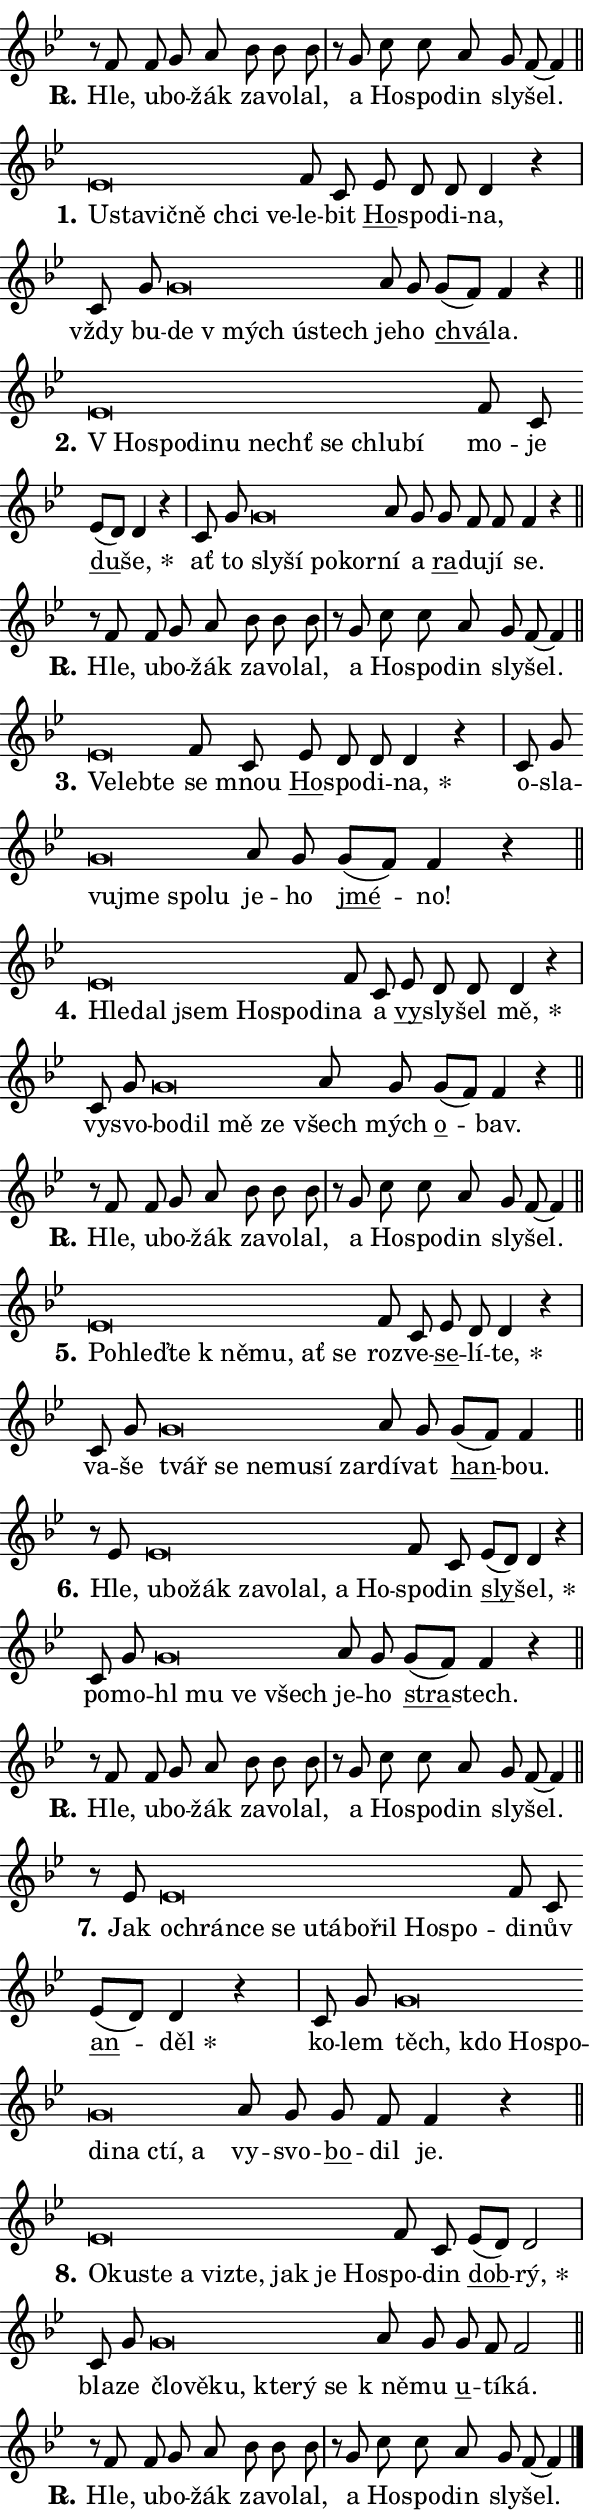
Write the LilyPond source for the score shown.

\version "2.24.0"
\header { tagline = "" }
\paper {
  indent = 0\cm
  top-margin = 0\cm
  right-margin = 0.13\cm % to fit lyric hyphens
  bottom-margin = 0\cm
  left-margin = 0\cm
  paper-width = 10\cm
  page-breaking = #ly:one-page-breaking
  system-system-spacing.basic-distance = #11
  score-system-spacing.basic-distance = #11
  ragged-last = ##f
}


%% Author: Thomas Morley
%% https://lists.gnu.org/archive/html/lilypond-user/2020-05/msg00002.html
#(define (line-position grob)
"Returns position of @var[grob} in current system:
   @code{'start}, if at first time-step
   @code{'end}, if at last time-step
   @code{'middle} otherwise
"
  (let* ((col (ly:item-get-column grob))
         (ln (ly:grob-object col 'left-neighbor))
         (rn (ly:grob-object col 'right-neighbor))
         (col-to-check-left (if (ly:grob? ln) ln col))
         (col-to-check-right (if (ly:grob? rn) rn col))
         (break-dir-left
           (and
             (ly:grob-property col-to-check-left 'non-musical #f)
             (ly:item-break-dir col-to-check-left)))
         (break-dir-right
           (and
             (ly:grob-property col-to-check-right 'non-musical #f)
             (ly:item-break-dir col-to-check-right))))
        (cond ((eqv? 1 break-dir-left) 'start)
              ((eqv? -1 break-dir-right) 'end)
              (else 'middle))))

#(define (tranparent-at-line-position vctor)
  (lambda (grob)
  "Relying on @code{line-position} select the relevant enry from @var{vctor}.
Used to determine transparency,"
    (case (line-position grob)
      ((end) (not (vector-ref vctor 0)))
      ((middle) (not (vector-ref vctor 1)))
      ((start) (not (vector-ref vctor 2))))))

noteHeadBreakVisibility =
#(define-music-function (break-visibility)(vector?)
"Makes @code{NoteHead}s transparent relying on @var{break-visibility}"
#{
  \override NoteHead.transparent =
    #(tranparent-at-line-position break-visibility)
#})

#(define delete-ledgers-for-transparent-note-heads
  (lambda (grob)
    "Reads whether a @code{NoteHead} is transparent.
If so this @code{NoteHead} is removed from @code{'note-heads} from
@var{grob}, which is supposed to be @code{LedgerLineSpanner}.
As a result ledgers are not printed for this @code{NoteHead}"
    (let* ((nhds-array (ly:grob-object grob 'note-heads))
           (nhds-list
             (if (ly:grob-array? nhds-array)
                 (ly:grob-array->list nhds-array)
                 '()))
           ;; Relies on the transparent-property being done before
           ;; Staff.LedgerLineSpanner.after-line-breaking is executed.
           ;; This is fragile ...
           (to-keep
             (remove
               (lambda (nhd)
                 (ly:grob-property nhd 'transparent #f))
               nhds-list)))
      ;; TODO find a better method to iterate over grob-arrays, similiar
      ;; to filter/remove etc for lists
      ;; For now rebuilt from scratch
      (set! (ly:grob-object grob 'note-heads)  '())
      (for-each
        (lambda (nhd)
          (ly:pointer-group-interface::add-grob grob 'note-heads nhd))
        to-keep))))

squashNotes = {
  \override NoteHead.X-extent = #'(-0.2 . 0.2)
  \override NoteHead.Y-extent = #'(-0.75 . 0)
  \override NoteHead.stencil =
    #(lambda (grob)
       (let ((pos (ly:grob-property grob 'staff-position)))
         (begin
           (if (< pos -7) (display "ERROR: Lower brevis then expected\n") (display ""))
           (if (<= pos -6) ly:text-interface::print ly:note-head::print))))
}
unSquashNotes = {
  \revert NoteHead.X-extent
  \revert NoteHead.Y-extent
  \revert NoteHead.stencil
}

hideNotes = \noteHeadBreakVisibility #begin-of-line-visible
unHideNotes = \noteHeadBreakVisibility #all-visible

% work-around for resetting accidentals
% https://lilypond.org/doc/v2.23/Documentation/notation/displaying-rhythms#unmetered-music
cadenzaMeasure = {
  \cadenzaOff
  \partial 1024 s1024
  \cadenzaOn
}

#(define-markup-command (accent layout props text) (markup?)
  "Underline accented syllable"
  (interpret-markup layout props
    #{\markup \override #'(offset . 4.3) \underline { #text }#}))

responsum = \markup \concat {
  "R" \hspace #-1.05 \path #0.1 #'((moveto 0 0.07) (lineto 0.9 0.8)) \hspace #0.05 "."
}

spaceSize = #0.6828661417322834 % exact space size for TeX Gyre Schola

\layout {
  \context {
    \Staff
    \remove "Time_signature_engraver"
    \override LedgerLineSpanner.after-line-breaking = #delete-ledgers-for-transparent-note-heads
  }
  \context {
    \Lyrics {
      \override LyricSpace.minimum-distance = \spaceSize
      \override LyricText.font-name = #"TeX Gyre Schola"
      \override LyricText.font-size = 1
      \override StanzaNumber.font-name = #"TeX Gyre Schola Bold"
      \override StanzaNumber.font-size = 1
    }
  }
  \context {
    \Score 
    \override NoteHead.text =
      #(lambda (grob) 
        (let ((pos (ly:grob-property grob 'staff-position)))
          #{\markup {
            \combine
              \halign #-0.55 \raise #(if (= pos -6) 0 0.5) \override #'(thickness . 2) \draw-line #'(3.2 . 0)
              \musicglyph "noteheads.sM1"
          }#}))
  }
}

% magnetic-lyrics.ily
%
%   written by
%     Jean Abou Samra <jean@abou-samra.fr>
%     Werner Lemberg <wl@gnu.org>
%
%   adapted by
%     Jiri Hon <jiri.hon@gmail.com>
%
% Version 2022-Apr-15

% https://www.mail-archive.com/lilypond-user@gnu.org/msg149350.html

#(define (Left_hyphen_pointer_engraver context)
   "Collect syllable-hyphen-syllable occurrences in lyrics and store
them in properties.  This engraver only looks to the left.  For
example, if the lyrics input is @code{foo -- bar}, it does the
following.

@itemize @bullet
@item
Set the @code{text} property of the @code{LyricHyphen} grob between
@q{foo} and @q{bar} to @code{foo}.

@item
Set the @code{left-hyphen} property of the @code{LyricText} grob with
text @q{foo} to the @code{LyricHyphen} grob between @q{foo} and
@q{bar}.
@end itemize

Use this auxiliary engraver in combination with the
@code{lyric-@/text::@/apply-@/magnetic-@/offset!} hook."
   (let ((hyphen #f)
         (text #f))
     (make-engraver
      (acknowledgers
       ((lyric-syllable-interface engraver grob source-engraver)
        (set! text grob)))
      (end-acknowledgers
       ((lyric-hyphen-interface engraver grob source-engraver)
        ;(when (not (grob::has-interface grob 'lyric-space-interface))
          (set! hyphen grob)));)
      ((stop-translation-timestep engraver)
       (when (and text hyphen)
         (ly:grob-set-object! text 'left-hyphen hyphen))
       (set! text #f)
       (set! hyphen #f)))))

#(define (lyric-text::apply-magnetic-offset! grob)
   "If the space between two syllables is less than the value in
property @code{LyricText@/.details@/.squash-threshold}, move the right
syllable to the left so that it gets concatenated with the left
syllable.

Use this function as a hook for
@code{LyricText@/.after-@/line-@/breaking} if the
@code{Left_@/hyphen_@/pointer_@/engraver} is active."
   (let ((hyphen (ly:grob-object grob 'left-hyphen #f)))
     (when hyphen
       (let ((left-text (ly:spanner-bound hyphen LEFT)))
         (when (grob::has-interface left-text 'lyric-syllable-interface)
           (let* ((common (ly:grob-common-refpoint grob left-text X))
                  (this-x-ext (ly:grob-extent grob common X))
                  (left-x-ext
                   (begin
                     ;; Trigger magnetism for left-text.
                     (ly:grob-property left-text 'after-line-breaking)
                     (ly:grob-extent left-text common X)))
                  ;; `delta` is the gap width between two syllables.
                  (delta (- (interval-start this-x-ext)
                            (interval-end left-x-ext)))
                  (details (ly:grob-property grob 'details))
                  (threshold (assoc-get 'squash-threshold details 0.2)))
             (when (< delta threshold)
               (let* (;; We have to manipulate the input text so that
                      ;; ligatures crossing syllable boundaries are not
                      ;; disabled.  For languages based on the Latin
                      ;; script this is essentially a beautification.
                      ;; However, for non-Western scripts it can be a
                      ;; necessity.
                      (lt (ly:grob-property left-text 'text))
                      (rt (ly:grob-property grob 'text))
                      (is-space (grob::has-interface hyphen 'lyric-space-interface))
                      (space (if is-space " " ""))
                      (extra-delta (if is-space spaceSize 0))
                      ;; Append new syllable.
                      (ltrt-space (if (and (string? lt) (string? rt))
                                (string-append lt space rt)
                                (make-concat-markup (list lt space rt))))
                      ;; Right-align `ltrt` to the right side.
                      (ltrt-space-markup (grob-interpret-markup
                               grob
                               (make-translate-markup
                                (cons (interval-length this-x-ext) 0)
                                (make-right-align-markup ltrt-space)))))
                 (begin
                   ;; Don't print `left-text`.
                   (ly:grob-set-property! left-text 'stencil #f)
                   ;; Set text and stencil (which holds all collected
                   ;; syllables so far) and shift it to the left.
                   (ly:grob-set-property! grob 'text ltrt-space)
                   (ly:grob-set-property! grob 'stencil ltrt-space-markup)
                   (ly:grob-translate-axis! grob (- (- delta extra-delta)) X))))))))))


#(define (lyric-hyphen::displace-bounds-first grob)
   ;; Make very sure this callback isn't triggered too early.
   (let ((left (ly:spanner-bound grob LEFT))
         (right (ly:spanner-bound grob RIGHT)))
     (ly:grob-property left 'after-line-breaking)
     (ly:grob-property right 'after-line-breaking)
     (ly:lyric-hyphen::print grob)))

squashThreshold = #0.4

\layout {
  \context {
    \Lyrics
    \consists #Left_hyphen_pointer_engraver
    \override LyricText.after-line-breaking =
      #lyric-text::apply-magnetic-offset!
    \override LyricHyphen.stencil = #lyric-hyphen::displace-bounds-first
    \override LyricText.details.squash-threshold = \squashThreshold
    \override LyricHyphen.minimum-distance = 0
    \override LyricHyphen.minimum-length = \squashThreshold
  }
}

squashText = \override LyricText.details.squash-threshold = 9999
unSquashText = \override LyricText.details.squash-threshold = \squashThreshold

leftText = \override LyricText.self-alignment-X = #LEFT
unLeftText = \revert LyricText.self-alignment-X

starOffset = #(lambda (grob) 
                (let ((x_offset (ly:self-alignment-interface::aligned-on-x-parent grob)))
                  (if (= x_offset 0) 0 (+ x_offset 1.2))))

star = #(define-music-function (syllable)(string?)
"Append star separator at the end of a syllable"
#{
  \once \override LyricText.X-offset = #starOffset
  \lyricmode { \markup {
    #syllable
    \override #'((font-name . "TeX Gyre Schola Bold")) \hspace #0.2 \lower #0.65 \larger "*"
  } }
#})

starAccent = #(define-music-function (syllable)(string?)
"Append star separator at the end of a syllable and make accent"
#{
  \once \override LyricText.X-offset = #starOffset
  \lyricmode { \markup {
    \accent #syllable
    \override #'((font-name . "TeX Gyre Schola Bold")) \hspace #0.2 \lower #0.65 \larger "*"
  } }
#})

breath = #(define-music-function (syllable)(string?)
"Append breathing indicator at the end of a syllable"
#{
  \lyricmode { \markup { #syllable "+" } }
#})

optionalBreath = #(define-music-function (syllable)(string?)
"Append optional breathing indicator at the end of a syllable"
#{
  \lyricmode { \markup { #syllable "(+)" } }
#})


\score {
    <<
        \new Voice = "melody" { \cadenzaOn \key bes \major \relative { r8 f' f g a bes bes bes \cadenzaMeasure \bar "|" r g c c a g f~ f4 \cadenzaMeasure \bar "||" \break } }
        \new Lyrics \lyricsto "melody" { \lyricmode { \set stanza = \responsum
Hle, u -- bo -- žák za -- vo -- lal, a Ho -- spo -- din sly -- šel. } }
    >>
    \layout {}
}

\score {
    <<
        \new Voice = "melody" { \cadenzaOn \key bes \major \relative { \squashNotes es'\breve*1/16 \hideNotes \breve*1/16 \bar "" \breve*1/16 \bar "" \breve*1/16 \bar "" \breve*1/16 \breve*1/16 \bar "" \unHideNotes \unSquashNotes f8 c \bar "" es d d d4 r \cadenzaMeasure \bar "|" c8 g' \bar "" \squashNotes g\breve*1/16 \hideNotes \breve*1/16 \bar "" \breve*1/16 \breve*1/16 \bar "" \unHideNotes \unSquashNotes a8 g \bar "" g[( f)] f4 r \cadenzaMeasure \bar "||" \break } }
        \new Lyrics \lyricsto "melody" { \lyricmode { \set stanza = "1."
\leftText U -- \squashText sta -- vič -- ně chci ve -- \unLeftText \unSquashText le -- bit \markup \accent Ho -- spo -- di -- na,
vždy bu -- \leftText de \squashText "v mých" ú -- stech \unLeftText \unSquashText je -- ho \markup \accent chvá -- la. } }
    >>
    \layout {}
}

\score {
    <<
        \new Voice = "melody" { \cadenzaOn \key bes \major \relative { \squashNotes es'\breve*1/16 \hideNotes \breve*1/16 \bar "" \breve*1/16 \bar "" \breve*1/16 \bar "" \breve*1/16 \bar "" \breve*1/16 \bar "" \breve*1/16 \breve*1/16 \bar "" \unHideNotes \unSquashNotes f8 c \bar "" es[( d)] d4 r \cadenzaMeasure \bar "|" c8 g' \bar "" \squashNotes g\breve*1/16 \hideNotes \breve*1/16 \bar "" \breve*1/16 \breve*1/16 \bar "" \unHideNotes \unSquashNotes a8 g \bar "" g f f f4 r \cadenzaMeasure \bar "||" \break } }
        \new Lyrics \lyricsto "melody" { \lyricmode { \set stanza = "2."
\leftText "V Ho" -- \squashText spo -- di -- nu nechť se chlu -- bí \unLeftText \unSquashText mo -- je \markup \accent du -- \star še, ať to \leftText sly -- \squashText ší po -- kor -- \unLeftText \unSquashText ní a \markup \accent ra -- du -- jí se. } }
    >>
    \layout {}
}

\score {
    <<
        \new Voice = "melody" { \cadenzaOn \key bes \major \relative { r8 f' f g a bes bes bes \cadenzaMeasure \bar "|" r g c c a g f~ f4 \cadenzaMeasure \bar "||" \break } }
        \new Lyrics \lyricsto "melody" { \lyricmode { \set stanza = \responsum
Hle, u -- bo -- žák za -- vo -- lal, a Ho -- spo -- din sly -- šel. } }
    >>
    \layout {}
}

\score {
    <<
        \new Voice = "melody" { \cadenzaOn \key bes \major \relative { \squashNotes es'\breve*1/16 \hideNotes \breve*1/16 \breve*1/16 \bar "" \unHideNotes \unSquashNotes f8 c \bar "" es d d d4 r \cadenzaMeasure \bar "|" c8 g' \bar "" \squashNotes g\breve*1/16 \hideNotes \breve*1/16 \bar "" \breve*1/16 \breve*1/16 \bar "" \unHideNotes \unSquashNotes a8 g \bar "" g[( f)] f4 r \cadenzaMeasure \bar "||" \break } }
        \new Lyrics \lyricsto "melody" { \lyricmode { \set stanza = "3."
\leftText Ve -- \squashText leb -- te \unLeftText \unSquashText se mnou \markup \accent Ho -- spo -- di -- \star na, o -- sla -- \leftText vu -- \squashText jme spo -- lu \unLeftText \unSquashText je -- ho \markup \accent jmé -- no! } }
    >>
    \layout {}
}

\score {
    <<
        \new Voice = "melody" { \cadenzaOn \key bes \major \relative { \squashNotes es'\breve*1/16 \hideNotes \breve*1/16 \bar "" \breve*1/16 \bar "" \breve*1/16 \bar "" \breve*1/16 \breve*1/16 \bar "" \unHideNotes \unSquashNotes f8 c \bar "" es d d d4 r \cadenzaMeasure \bar "|" c8 g' \bar "" \squashNotes g\breve*1/16 \hideNotes \breve*1/16 \bar "" \breve*1/16 \breve*1/16 \bar "" \unHideNotes \unSquashNotes a8 g \bar "" g[( f)] f4 r \cadenzaMeasure \bar "||" \break } }
        \new Lyrics \lyricsto "melody" { \lyricmode { \set stanza = "4."
\leftText Hle -- \squashText dal jsem Ho -- spo -- di -- \unLeftText \unSquashText na a \markup \accent vy -- sly -- šel \star mě, vy -- svo -- \leftText bo -- \squashText dil mě ze \unLeftText \unSquashText všech mých \markup \accent o -- bav. } }
    >>
    \layout {}
}

\score {
    <<
        \new Voice = "melody" { \cadenzaOn \key bes \major \relative { r8 f' f g a bes bes bes \cadenzaMeasure \bar "|" r g c c a g f~ f4 \cadenzaMeasure \bar "||" \break } }
        \new Lyrics \lyricsto "melody" { \lyricmode { \set stanza = \responsum
Hle, u -- bo -- žák za -- vo -- lal, a Ho -- spo -- din sly -- šel. } }
    >>
    \layout {}
}

\score {
    <<
        \new Voice = "melody" { \cadenzaOn \key bes \major \relative { \squashNotes es'\breve*1/16 \hideNotes \breve*1/16 \bar "" \breve*1/16 \bar "" \breve*1/16 \bar "" \breve*1/16 \bar "" \breve*1/16 \breve*1/16 \bar "" \unHideNotes \unSquashNotes f8 c \bar "" es d d4 r \cadenzaMeasure \bar "|" c8 g' \bar "" \squashNotes g\breve*1/16 \hideNotes \breve*1/16 \bar "" \breve*1/16 \bar "" \breve*1/16 \bar "" \breve*1/16 \breve*1/16 \bar "" \unHideNotes \unSquashNotes a8 g \bar "" g[( f)] f4 \cadenzaMeasure \bar "||" \break } }
        \new Lyrics \lyricsto "melody" { \lyricmode { \set stanza = "5."
\leftText Po -- \squashText hleď -- te "k ně" -- mu, ať se \unLeftText \unSquashText roz -- ve -- \markup \accent se -- lí -- \star te, va -- še \leftText tvář \squashText se ne -- mu -- sí za -- \unLeftText \unSquashText rdí -- vat \markup \accent han -- bou. } }
    >>
    \layout {}
}

\score {
    <<
        \new Voice = "melody" { \cadenzaOn \key bes \major \relative { r8 es'8 \squashNotes es\breve*1/16 \hideNotes \breve*1/16 \bar "" \breve*1/16 \bar "" \breve*1/16 \bar "" \breve*1/16 \bar "" \breve*1/16 \bar "" \breve*1/16 \breve*1/16 \bar "" \unHideNotes \unSquashNotes f8 c \bar "" es[( d)] d4 r \cadenzaMeasure \bar "|" c8 g' \bar "" \squashNotes g\breve*1/16 \hideNotes \breve*1/16 \bar "" \breve*1/16 \breve*1/16 \bar "" \unHideNotes \unSquashNotes a8 g \bar "" g[( f)] f4 r \cadenzaMeasure \bar "||" \break } }
        \new Lyrics \lyricsto "melody" { \lyricmode { \set stanza = "6."
Hle, \leftText u -- \squashText bo -- žák za -- vo -- lal, a Ho -- \unLeftText \unSquashText spo -- din \markup \accent sly -- \star šel, po -- mo -- \leftText hl \squashText mu ve všech \unLeftText \unSquashText je -- ho \markup \accent stra -- stech. } }
    >>
    \layout {}
}

\score {
    <<
        \new Voice = "melody" { \cadenzaOn \key bes \major \relative { r8 f' f g a bes bes bes \cadenzaMeasure \bar "|" r g c c a g f~ f4 \cadenzaMeasure \bar "||" \break } }
        \new Lyrics \lyricsto "melody" { \lyricmode { \set stanza = \responsum
Hle, u -- bo -- žák za -- vo -- lal, a Ho -- spo -- din sly -- šel. } }
    >>
    \layout {}
}

\score {
    <<
        \new Voice = "melody" { \cadenzaOn \key bes \major \relative { r8 es'8 \squashNotes es\breve*1/16 \hideNotes \breve*1/16 \bar "" \breve*1/16 \bar "" \breve*1/16 \bar "" \breve*1/16 \bar "" \breve*1/16 \bar "" \breve*1/16 \bar "" \breve*1/16 \bar "" \breve*1/16 \breve*1/16 \bar "" \unHideNotes \unSquashNotes f8 c \bar "" es[( d)] d4 r \cadenzaMeasure \bar "|" c8 g' \bar "" \squashNotes g\breve*1/16 \hideNotes \breve*1/16 \bar "" \breve*1/16 \bar "" \breve*1/16 \bar "" \breve*1/16 \bar "" \breve*1/16 \bar "" \breve*1/16 \breve*1/16 \bar "" \unHideNotes \unSquashNotes a8 g \bar "" g f f4 r \cadenzaMeasure \bar "||" \break } }
        \new Lyrics \lyricsto "melody" { \lyricmode { \set stanza = "7."
Jak \leftText o -- \squashText chrán -- ce se u -- tá -- bo -- řil Ho -- spo -- \unLeftText \unSquashText di -- nův \markup \accent an -- \star děl ko -- lem \leftText těch, \squashText kdo Ho -- spo -- di -- na ctí, a \unLeftText \unSquashText vy -- svo -- \markup \accent bo -- dil je. } }
    >>
    \layout {}
}

\score {
    <<
        \new Voice = "melody" { \cadenzaOn \key bes \major \relative { \squashNotes es'\breve*1/16 \hideNotes \breve*1/16 \bar "" \breve*1/16 \bar "" \breve*1/16 \bar "" \breve*1/16 \bar "" \breve*1/16 \bar "" \breve*1/16 \bar "" \breve*1/16 \breve*1/16 \bar "" \unHideNotes \unSquashNotes f8 c \bar "" es[( d)] d2 \cadenzaMeasure \bar "|" c8 g' \bar "" \squashNotes g\breve*1/16 \hideNotes \breve*1/16 \bar "" \breve*1/16 \bar "" \breve*1/16 \bar "" \breve*1/16 \breve*1/16 \bar "" \unHideNotes \unSquashNotes a8 g \bar "" g f f2 \cadenzaMeasure \bar "||" \break } }
        \new Lyrics \lyricsto "melody" { \lyricmode { \set stanza = "8."
\leftText O -- \squashText ku -- ste a vi -- zte, jak je Ho -- \unLeftText \unSquashText spo -- din \markup \accent dob -- \star rý, bla -- ze \leftText člo -- \squashText vě -- ku, kte -- rý se \unLeftText \unSquashText "k ně" -- mu \markup \accent u -- tí -- ká. } }
    >>
    \layout {}
}

\score {
    <<
        \new Voice = "melody" { \cadenzaOn \key bes \major \relative { r8 f' f g a bes bes bes \cadenzaMeasure \bar "|" r g c c a g f~ f4 \cadenzaMeasure \bar "||" \break } \bar "|." }
        \new Lyrics \lyricsto "melody" { \lyricmode { \set stanza = \responsum
Hle, u -- bo -- žák za -- vo -- lal, a Ho -- spo -- din sly -- šel. } }
    >>
    \layout {}
}
